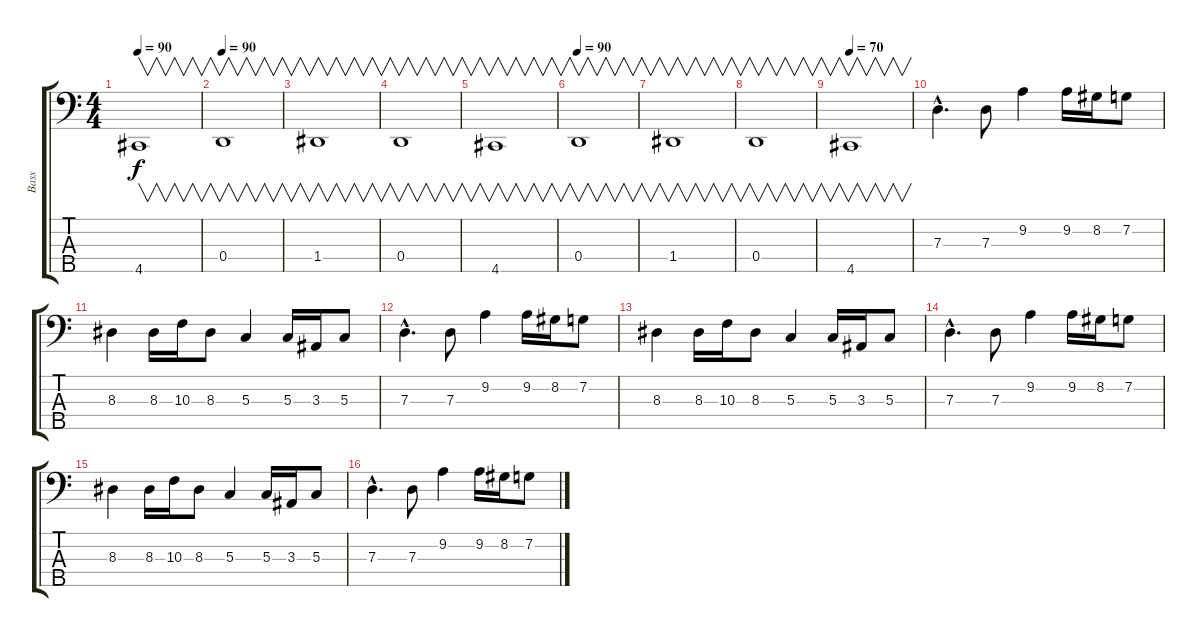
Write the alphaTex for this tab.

\track ("Bass" "Bass") {instrument electricbasspick}
\staff {score tabs}
\tuning (F2 C2 G1 D1 A0) {hide}
\ts (4 4)
\tempo 90
\clef f4
\ks c
4.5.1{v dy f} |
\tempo 90
0.4.1{v} |
1.4.1{v} |
0.4.1{v} |
4.5.1{v} |
\tempo 90
0.4.1{v} |
1.4.1{v} |
0.4.1{v} |
\tempo 70
4.5.1{v} |
7.3{hac}.4{d} 7.3.8 9.2.4 9.2.16 8.2.16 7.2.8 |
8.3.4 8.3.16 10.3.16 8.3.8 5.3.4 5.3.16 3.3.16 5.3.8 |
7.3{hac}.4{d} 7.3.8 9.2.4 9.2.16 8.2.16 7.2.8 |
8.3.4 8.3.16 10.3.16 8.3.8 5.3.4 5.3.16 3.3.16 5.3.8 |
7.3{hac}.4{d} 7.3.8 9.2.4 9.2.16 8.2.16 7.2.8 |
8.3.4 8.3.16 10.3.16 8.3.8 5.3.4 5.3.16 3.3.16 5.3.8 |
7.3{hac}.4{d} 7.3.8 9.2.4 9.2.16 8.2.16 7.2.8
